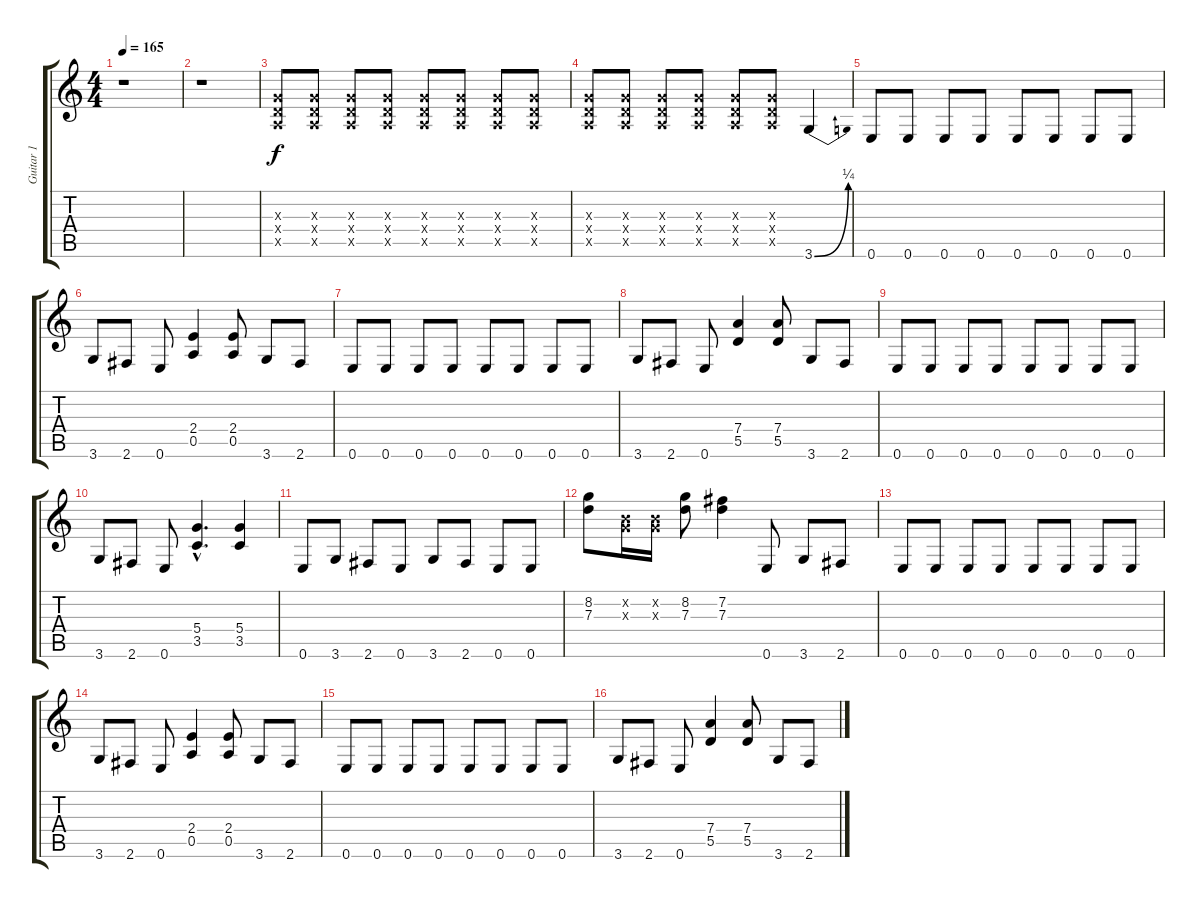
\track ("Guitar 1" "Guitar 1") {instrument distortionguitar}
\staff {score tabs}
\tuning (E4 B3 G3 D3 A2 E2) {hide}
\ts (4 4)
\tempo 165
\clef g2
\ks c
r.1{dy f instrument distortionguitar} |
r.1 |
(0.3{x} 0.4{x} 0.5{x}).8 (0.3{x} 0.4{x} 0.5{x}).8 (0.3{x} 0.4{x} 0.5{x}).8 (0.3{x} 0.4{x} 0.5{x}).8 (0.3{x} 0.4{x} 0.5{x}).8 (0.3{x} 0.4{x} 0.5{x}).8 (0.3{x} 0.4{x} 0.5{x}).8 (0.3{x} 0.4{x} 0.5{x}).8 |
(0.3{x} 0.4{x} 0.5{x}).8 (0.3{x} 0.4{x} 0.5{x}).8 (0.3{x} 0.4{x} 0.5{x}).8 (0.3{x} 0.4{x} 0.5{x}).8 (0.3{x} 0.4{x} 0.5{x}).8 (0.3{x} 0.4{x} 0.5{x}).8 3.6{be (bend 0 0 60 1)}.4 |
0.6.8 0.6.8 0.6.8 0.6.8 0.6.8 0.6.8 0.6.8 0.6.8 |
3.6.8 2.6.8 0.6.8 (2.4 0.5).4 (2.4 0.5).8 3.6.8 2.6.8 |
0.6.8 0.6.8 0.6.8 0.6.8 0.6.8 0.6.8 0.6.8 0.6.8 |
3.6.8 2.6.8 0.6.8 (7.4 5.5).4 (7.4 5.5).8 3.6.8 2.6.8 |
0.6.8 0.6.8 0.6.8 0.6.8 0.6.8 0.6.8 0.6.8 0.6.8 |
3.6.8 2.6.8 0.6.8 (5.4{hac} 3.5{hac}).4{d} (5.4 3.5).4 |
0.6.8 3.6.8 2.6.8 0.6.8 3.6.8 2.6.8 0.6.8 0.6.8 |
(8.2 7.3).8 (0.2{x} 0.3{x}).16 (0.2{x} 0.3{x}).16 (8.2 7.3).8 (7.2 7.3).4 0.6.8 3.6.8 2.6.8 |
0.6.8 0.6.8 0.6.8 0.6.8 0.6.8 0.6.8 0.6.8 0.6.8 |
3.6.8 2.6.8 0.6.8 (2.4 0.5).4 (2.4 0.5).8 3.6.8 2.6.8 |
0.6.8 0.6.8 0.6.8 0.6.8 0.6.8 0.6.8 0.6.8 0.6.8 |
3.6.8 2.6.8 0.6.8 (7.4 5.5).4 (7.4 5.5).8 3.6.8 2.6.8
